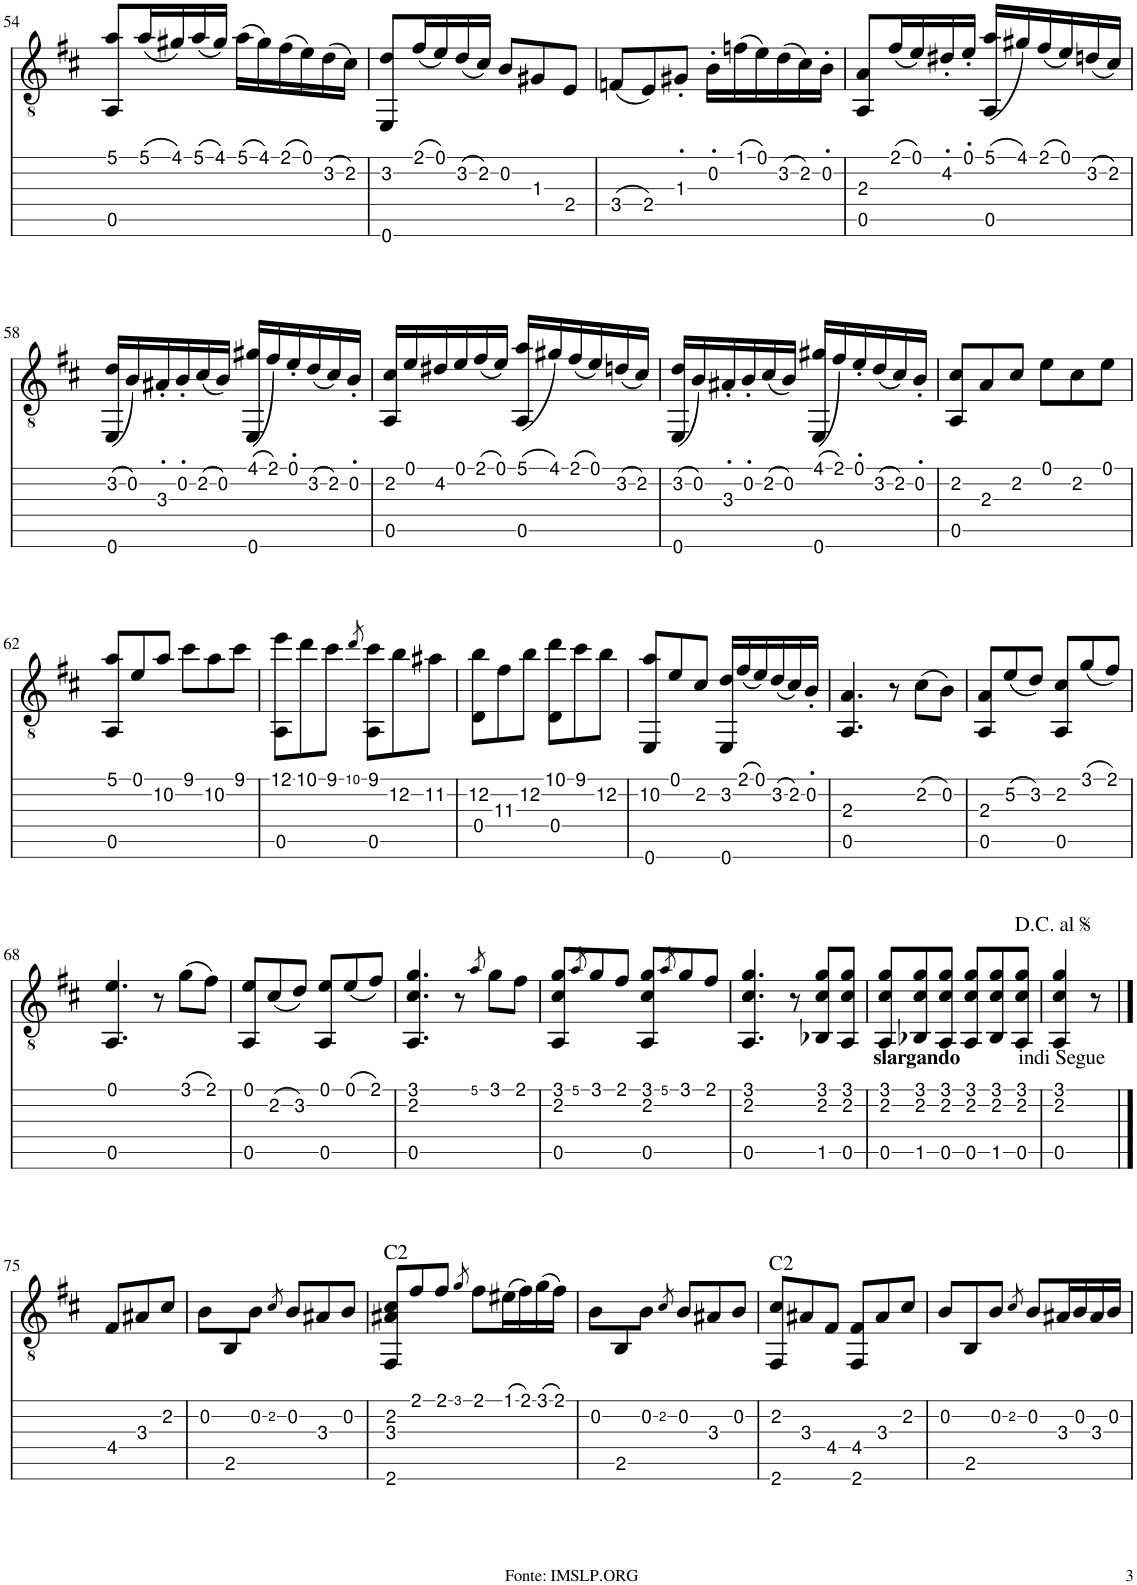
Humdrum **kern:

**kern	**kern
*part1	*part1
*staff2	*staff1
*I"Guitar	*
*I'Guit.	*
!!LO:PB:g=z
*	*clefGv2
*k[f#c#]	*k[f#c#]
*M6/8	*M6/8
=54	=54
8AA\ 8a\L	8AA/ 8a/L
16aL	(16a/L
16g#	16g#X/)
16a	(16a/
16g#JJ	16g#/JJ)
16aLL	(16a\LL
16g#	16g#\)
16f#	(16f#\
16e	16e\)
16d	(16d\
16c#JJ	16c#\JJ)
=55	=55
8EE\ 8d\L	8EE/ 8d/L
16f#L	(16f#/L
16e	16e/)
16d	(16d/
16c#JJ	16c#/JJ)
8BL	8B/L
8G#	8G#X/
8EJ	8E/J
=56	=56
8FL	(8Fn/L
8E	8E/)
8G#'J	8G#X'/J
16B'LL	16B'\LL
16f	(16fn\
16e	16e\)
16d	(16d\
16c#	16c#\)
16B'JJ	16B'\JJ
=57	=57
8AA\ 8A\L	8AA/ 8A/L
16f#L	(16f#/L
16e	16e/)
16d#'	16d#X'/
16e'JJ	16e'/JJ
16AA\ 16a\LL	(16AA/ 16a/LL
16g#	16g#X/)
16f#	(16f#/
16e	16e/)
16d	(16dn/
16c#JJ	16c#/JJ)
!!LO:LB:g=z
=58	=58
16EE\ 16d\LL	(16EE/ 16d/LL
16B	16B/)
16A#'	16A#X'/
16B'	16B'/
16c#	(16c#/
16BJJ	16B/JJ)
16EE\ 16g#\LL	(16EE/ 16g#X/LL
16f#	16f#/)
16e'	16e'/
16d	(16d/
16c#	16c#/)
16B'JJ	16B'/JJ
=59	=59
16AA\ 16c#\LL	16AA/ 16c#/LL
16e	16e/
16d#	16d#X/
16e	16e/
16f#	(16f#/
16eJJ	16e/JJ)
16AA\ 16a\LL	(16AA/ 16a/LL
16g#	16g#X/)
16f#	(16f#/
16e	16e/)
16d	(16dn/
16c#JJ	16c#/JJ)
=60	=60
16EE\ 16d\LL	(16EE/ 16d/LL
16B	16B/)
16A#'	16A#X'/
16B'	16B'/
16c#	(16c#/
16BJJ	16B/JJ)
16EE\ 16g#\LL	(16EE/ 16g#X/LL
16f#	16f#/)
16e'	16e'/
16d	(16d/
16c#	16c#/)
16B'JJ	16B'/JJ
=61	=61
8AA\ 8c#\L	8AA/ 8c#/L
8A	8A/
8c#J	8c#/J
8eL	8e\L
8c#	8c#\
8eJ	8e\J
!!LO:LB:g=z
=62	=62
8AA\ 8a\L	8AA/ 8a/L
8e	8e/
8aJ	8a/J
8cc#L	8cc#\L
8a	8a\
8cc#J	8cc#\J
=63	=63
8AA\ 8ee\L	8AA\ 8ee\L
8dd	8dd\
8cc#J	8cc#\J
qdd	8qdd/
8AA\ 8cc#\L	8AA\ 8cc#\L
8b	8b\
8a#J	8a#X\J
=64	=64
8D\ 8b\L	8D\ 8b\L
8f#	8f#\
8bJ	8b\J
8D\ 8dd\L	8D\ 8dd\L
8cc#	8cc#\
8bJ	8b\J
=65	=65
8EE\ 8a\L	8EE/ 8a/L
8e	8e/
8c#J	8c#/J
16EE\ 16d\LL	16EE/ 16d/LL
16f#	(16f#/
16e	16e/)
16d	(16d/
16c#	16c#/)
16B'JJ	16B'/JJ
=66	=66
4.AA 4.A	4.AA/ 4.A/
8r	8r
8c#L	(8c#\L
8BJ	8B\J)
=67	=67
8AA\ 8A\L	8AA/ 8A/L
8e	(8e/
8dJ	8d/J)
8AA\ 8c#\L	8AA/ 8c#/L
8g	(8g/
8f#J	8f#/J)
!!LO:LB:g=z
=68	=68
4.AA 4.e	4.AA/ 4.e/
8r	8r
8gL	(8g\L
8f#J	8f#\J)
=69	=69
8AA\ 8e\L	8AA/ 8e/L
8c#	(8c#/
8dJ	8d/J)
8AA\ 8e\L	8AA/ 8e/L
8e	(8e/
8f#J	8f#/J)
=70	=70
4.AA 4.c# 4.g	4.AA/ 4.c#/ 4.g/
8r	8r
qa	8qa/
8gL	8g\L
8f#J	8f#\J
=71	=71
8AA\ 8c#\ 8g\L	8AA/ 8c#/ 8g/L
qa	8qa/
8g	8g/
8f#J	8f#/J
8AA\ 8c#\ 8g\L	8AA/ 8c#/ 8g/L
qa	8qa/
8g	8g/
8f#J	8f#/J
=72	=72
4.AA 4.c# 4.g	4.AA/ 4.c#/ 4.g/
8r	8r
8BB-\ 8c#\ 8g\L	8BB-X/ 8c#/ 8g/L
8AA\ 8c#\ 8g\J	8AA/ 8c#/ 8g/J
=73	=73
!	!LO:TX:b:B:t=slargando
8AA\ 8c#\ 8g\L	8AA/ 8c#/ 8g/L
8BB-\ 8c#\ 8g\	8BB-X/ 8c#/ 8g/
8AA\ 8c#\ 8g\J	8AA/ 8c#/ 8g/J
8AA\ 8c#\ 8g\L	8AA/ 8c#/ 8g/L
8BB-\ 8c#\ 8g\	8BB-/ 8c#/ 8g/
!	!LO:TX:a:t=D.C. al
!	!LO:TX:b:t=indi Segue
8AA\ 8c#\ 8g\J	8AA/ 8c#/ 8g/J
=74	=74
4AA 4c# 4g	4AA/ 4c#/ 4g/
8r	8r
!!LO:LB:g=z
==75	==75
8F#L	8F#/L
8A#	8A#X/
8c#J	8c#/J
=76	=76
8BL	8B\L
8BB	8BB/
8BJ	8B\J
qc#	8qc#/
8BL	8B/L
8A#	8A#X/
8BJ	8B/J
=77	=77
!	!LO:TX:a:t=C2
8FF#\ 8A#\ 8c#\L	8FF#/ 8A#X/ 8c#/L
8f#	8f#/
8f#J	8f#/J
qg	8qg/
8f#L	8f#\L
16e#L	(16e#X\L
16f#	16f#\)
16g	(16g\
16f#JJ	16f#\JJ)
=78	=78
8BL	8B\L
8BB	8BB/
8BJ	8B\J
qc#	8qc#/
8BL	8B/L
8A#	8A#X/
8BJ	8B/J
=79	=79
!	!LO:TX:a:t=C2
8FF#\ 8c#\L	8FF#/ 8c#/L
8A#	8A#X/
8F#J	8F#/J
8FF#\ 8F#\L	8FF#/ 8F#/L
8A#	8A#/
8c#J	8c#/J
=80	=80
8BL	8B/L
8BB	8BB/
8BJ	8B/J
qc#	8qc#/
8BL	8B/L
16A#L	16A#X/L
16B	16B/
16A#	16A#/
16BJJ	16B/JJ
=	=
*-	*-
